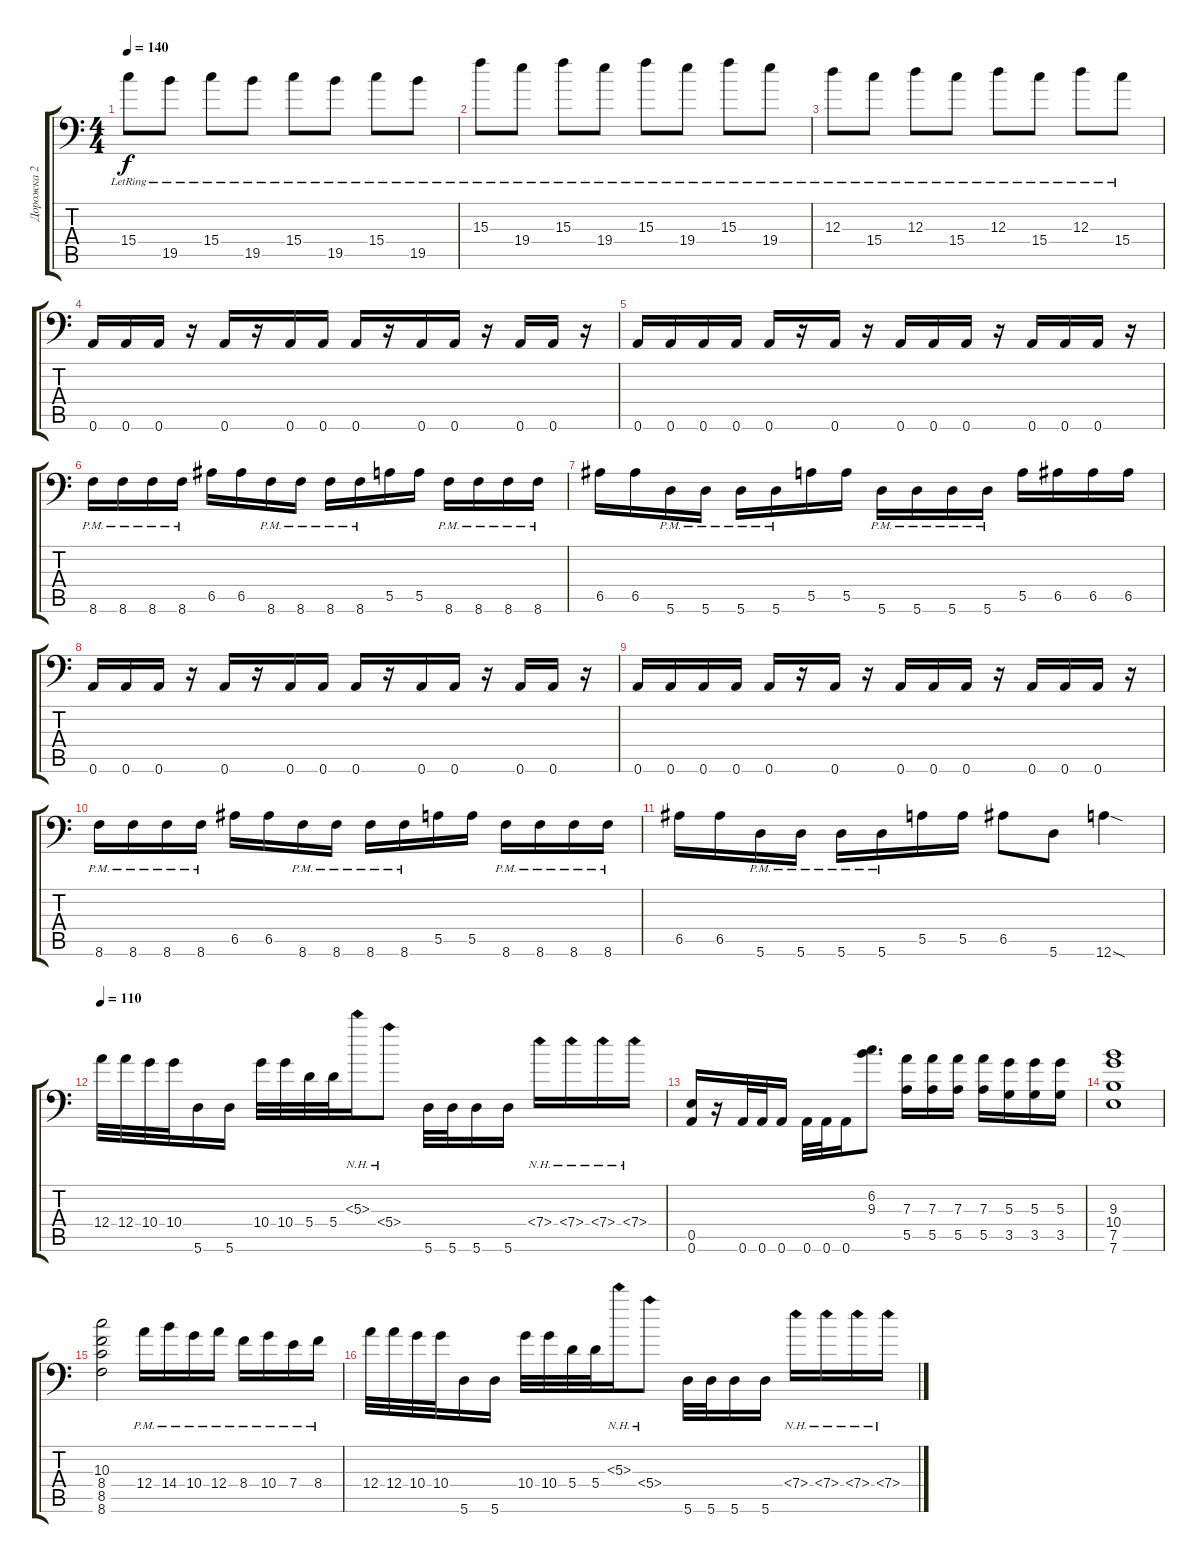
\track ("Дорожка 2" "Дорожка 2") {instrument distortionguitar}
\staff {score tabs}
\tuning (B3 Gb3 D3 A2 E2 A1) {hide}
\ts (4 4)
\tempo 140
\clef f4
\ks c
15.4{lr}.8{dy f} 19.5{lr}.8 15.4{lr}.8 19.5{lr}.8 15.4{lr}.8 19.5{lr}.8 15.4{lr}.8 19.5{lr}.8 |
15.3{lr}.8 19.4{lr}.8 15.3{lr}.8 19.4{lr}.8 15.3{lr}.8 19.4{lr}.8 15.3{lr}.8 19.4{lr}.8 |
12.3{lr}.8 15.4{lr}.8 12.3{lr}.8 15.4{lr}.8 12.3{lr}.8 15.4{lr}.8 12.3{lr}.8 15.4{lr}.8 |
0.6.16 0.6.16 0.6.16 r.16 0.6.16 r.16 0.6.16 0.6.16 0.6.16 r.16 0.6.16 0.6.16 r.16 0.6.16 0.6.16 r.16 |
0.6.16 0.6.16 0.6.16 0.6.16 0.6.16 r.16 0.6.16 r.16 0.6.16 0.6.16 0.6.16 r.16 0.6.16 0.6.16 0.6.16 r.16 |
8.6{pm}.16 8.6{pm}.16 8.6{pm}.16 8.6{pm}.16 6.5.16 6.5.16 8.6{pm}.16 8.6{pm}.16 8.6{pm}.16 8.6{pm}.16 5.5.16 5.5.16 8.6{pm}.16 8.6{pm}.16 8.6{pm}.16 8.6{pm}.16 |
6.5.16 6.5.16 5.6{pm}.16 5.6{pm}.16 5.6{pm}.16 5.6{pm}.16 5.5.16 5.5.16 5.6{pm}.16 5.6{pm}.16 5.6{pm}.16 5.6{pm}.16 5.5.16 6.5.16 6.5.16 6.5.16 |
0.6.16 0.6.16 0.6.16 r.16 0.6.16 r.16 0.6.16 0.6.16 0.6.16 r.16 0.6.16 0.6.16 r.16 0.6.16 0.6.16 r.16 |
0.6.16 0.6.16 0.6.16 0.6.16 0.6.16 r.16 0.6.16 r.16 0.6.16 0.6.16 0.6.16 r.16 0.6.16 0.6.16 0.6.16 r.16 |
8.6{pm}.16 8.6{pm}.16 8.6{pm}.16 8.6{pm}.16 6.5.16 6.5.16 8.6{pm}.16 8.6{pm}.16 8.6{pm}.16 8.6{pm}.16 5.5.16 5.5.16 8.6{pm}.16 8.6{pm}.16 8.6{pm}.16 8.6{pm}.16 |
6.5.16 6.5.16 5.6{pm}.16 5.6{pm}.16 5.6{pm}.16 5.6{pm}.16 5.5.16 5.5.16 6.5.8 5.6.8 12.6{sod}.4 |
\tempo 110
12.4.32 12.4.32 10.4.32 10.4.32 5.6.16 5.6.16 10.4.32 10.4.32 5.4.32 5.4.32 5.3{nh}.16 5.4{nh}.8 5.6.32 5.6.32 5.6.16 5.6.16 7.4{nh}.16 7.4{nh}.16 7.4{nh}.16 7.4{nh}.16 |
(0.5 0.6).16 r.16 0.6.32 0.6.32 0.6.16 0.6.32 0.6.32 0.6.16 (6.2 9.3).8{d} (7.3 5.5).16 (7.3 5.5).16 (7.3 5.5).16 (7.3 5.5).16 (5.3 3.5).16 (5.3 3.5).16 (5.3 3.5).16 |
(9.3 10.4 7.5 7.6).1 |
(10.3 8.4 8.5 8.6).2 12.4{pm}.16 14.4{pm}.16 10.4{pm}.16 12.4{pm}.16 8.4{pm}.16 10.4{pm}.16 7.4{pm}.16 8.4{pm}.16 |
12.4.32 12.4.32 10.4.32 10.4.32 5.6.16 5.6.16 10.4.32 10.4.32 5.4.32 5.4.32 5.3{nh}.16 5.4{nh}.8 5.6.32 5.6.32 5.6.16 5.6.16 7.4{nh}.16 7.4{nh}.16 7.4{nh}.16 7.4{nh}.16
